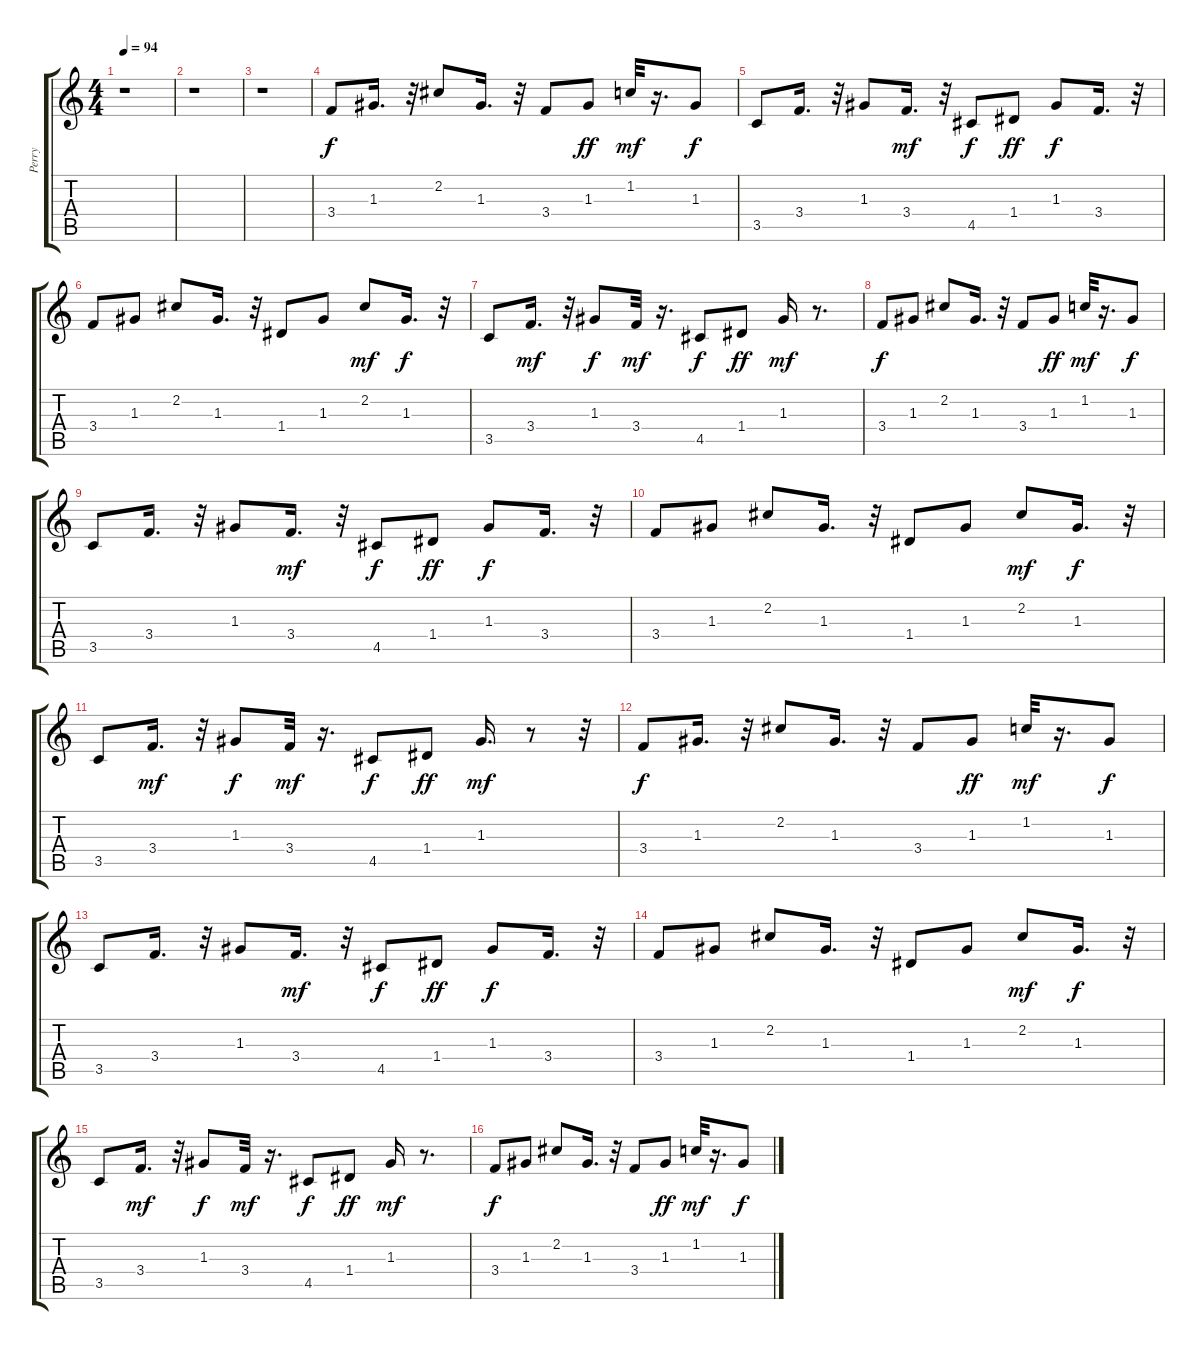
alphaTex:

\track ("Perry" "Perry") {instrument distortionguitar}
\staff {score tabs}
\tuning (E4 B3 G3 D3 A2 E2) {hide}
\ts (4 4)
\tempo 94
\clef g2
\ks c
r.1{dy mf} |
r.1 |
r.1 |
3.4.8{dy f} 1.3.16{d} r.32 2.2.8 1.3.16{d} r.32 3.4.8 1.3.8{dy ff} 1.2.32{dy mf} r.16{d} 1.3.8{dy f} |
3.5.8 3.4.16{d} r.32 1.3.8 3.4.16{d dy mf} r.32 4.5.8{dy f} 1.4.8{dy ff} 1.3.8{dy f} 3.4.16{d} r.32 |
3.4.8 1.3.8 2.2.8 1.3.16{d} r.32 1.4.8 1.3.8 2.2.8{dy mf} 1.3.16{d dy f} r.32 |
3.5.8 3.4.16{d dy mf} r.32 1.3.8{dy f} 3.4.32{dy mf} r.16{d} 4.5.8{dy f} 1.4.8{dy ff} 1.3.16{dy mf} r.8{d} |
3.4.8{dy f} 1.3.8 2.2.8 1.3.16{d} r.32 3.4.8 1.3.8{dy ff} 1.2.32{dy mf} r.16{d} 1.3.8{dy f} |
3.5.8 3.4.16{d} r.32 1.3.8 3.4.16{d dy mf} r.32 4.5.8{dy f} 1.4.8{dy ff} 1.3.8{dy f} 3.4.16{d} r.32 |
3.4.8 1.3.8 2.2.8 1.3.16{d} r.32 1.4.8 1.3.8 2.2.8{dy mf} 1.3.16{d dy f} r.32 |
3.5.8 3.4.16{d dy mf} r.32 1.3.8{dy f} 3.4.32{dy mf} r.16{d} 4.5.8{dy f} 1.4.8{dy ff} 1.3.16{d dy mf} r.8 r.32 |
3.4.8{dy f} 1.3.16{d} r.32 2.2.8 1.3.16{d} r.32 3.4.8 1.3.8{dy ff} 1.2.32{dy mf} r.16{d} 1.3.8{dy f} |
3.5.8 3.4.16{d} r.32 1.3.8 3.4.16{d dy mf} r.32 4.5.8{dy f} 1.4.8{dy ff} 1.3.8{dy f} 3.4.16{d} r.32 |
3.4.8 1.3.8 2.2.8 1.3.16{d} r.32 1.4.8 1.3.8 2.2.8{dy mf} 1.3.16{d dy f} r.32 |
3.5.8 3.4.16{d dy mf} r.32 1.3.8{dy f} 3.4.32{dy mf} r.16{d} 4.5.8{dy f} 1.4.8{dy ff} 1.3.16{dy mf} r.8{d} |
3.4.8{dy f} 1.3.8 2.2.8 1.3.16{d} r.32 3.4.8 1.3.8{dy ff} 1.2.32{dy mf} r.16{d} 1.3.8{dy f}
